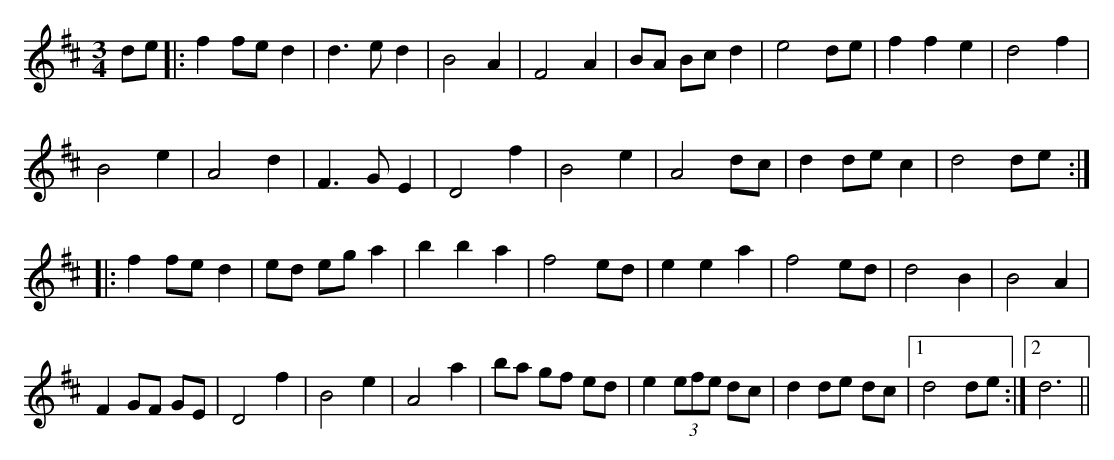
X:1
M:3/4
K:D
de|:f2fe d2|d3e d2|B4 A2|F4 A2|BA Bc d2|e4 de|f2 f2 e2|d4 f2|
B4 e2|A4 d2|F3G E2|D4 f2|B4 e2|A4 dc|d2 de c2|d4 de:|
|:f2 fe d2|ed eg a2|b2 b2 a2|f4 ed|e2 e2 a2|f4 ed|d4 B2|B4 A2|
F2 GF GE|D4 f2|B4 e2|A4 a2|ba gf ed|e2 (3efe dc|d2 de dc|1 d4 de:|2 d6||
